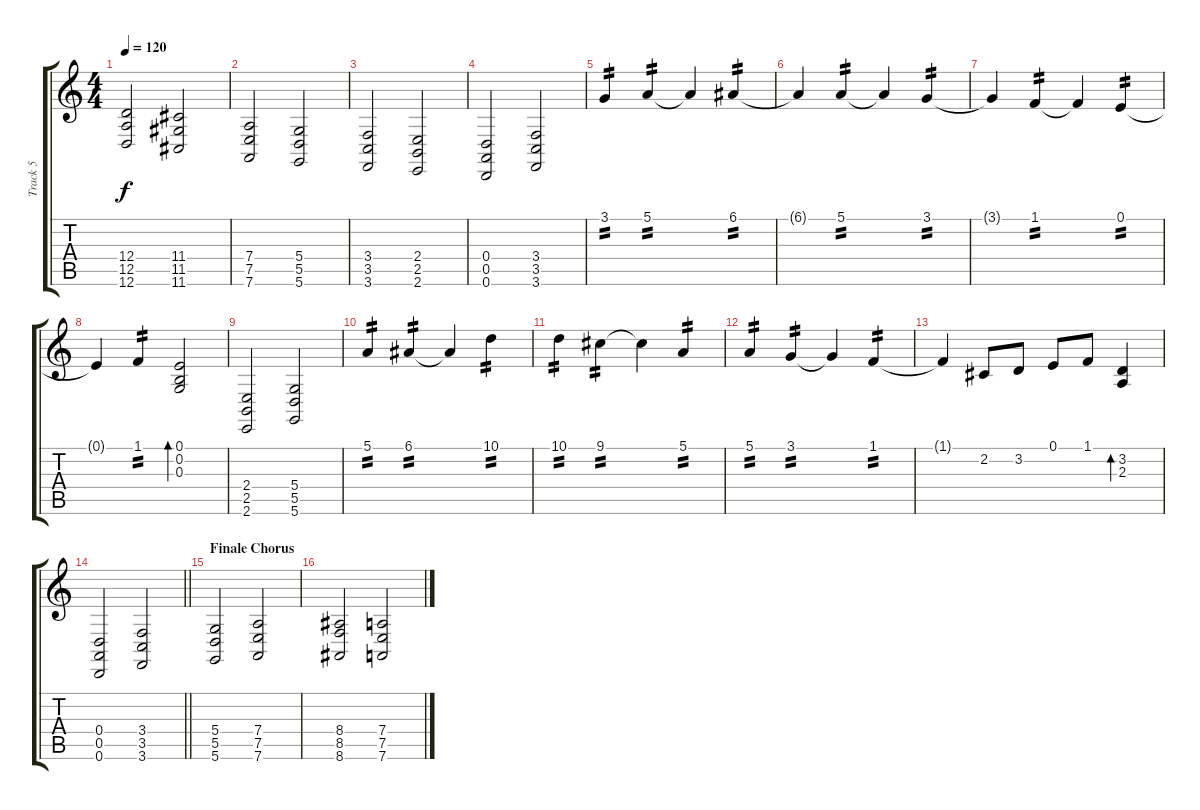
\track ("Track 5" "Track 5") {instrument drawbarorgan}
\staff {score tabs}
\tuning (E4 B3 G3 D3 A2 D2) {hide}
\ts (4 4)
\tempo 120
\clef g2
\ks c
(12.4 12.5 12.6).2{dy f} (11.4 11.5 11.6).2 |
(7.4 7.5 7.6).2 (5.4 5.5 5.6).2 |
(3.4 3.5 3.6).2 (2.4 2.5 2.6).2 |
(0.4 0.5 0.6).2 (3.4 3.5 3.6).2 |
3.1.4{tp 2 instrument koto} 5.1.4{tp 2} 5.1{t}.4 6.1.4{tp 2} |
6.1{t}.4 5.1.4{tp 2} 5.1{t}.4 3.1.4{tp 2} |
3.1{t}.4 1.1.4{tp 2} 1.1{t}.4 0.1.4{tp 2} |
0.1{t}.4 1.1.4{tp 2} (0.1 0.2 0.3).2{bd 120} |
(2.4 2.5 2.6).2{instrument tubularbells} (5.4 5.5 5.6).2 |
5.1.4{tp 2 instrument koto} 6.1.4{tp 2} 6.1{t}.4 10.1.4{tp 2} |
10.1.4{tp 2} 9.1.4{tp 2} 9.1{t}.4 5.1.4{tp 2} |
5.1.4{tp 2} 3.1.4{tp 2} 3.1{t}.4 1.1.4{tp 2} |
1.1{t}.4 2.2.8 3.2.8 0.1.8 1.1.8 (3.2 2.3).4{bd 120} |
\barLineRight lightlight
(0.4 0.5 0.6).2{instrument tubularbells} (3.4 3.5 3.6).2 |
\section ("" "Finale Chorus")
(5.4 5.5 5.6).2{instrument tubularbells} (7.4 7.5 7.6).2 |
(8.4 8.5 8.6).2 (7.4 7.5 7.6).2
